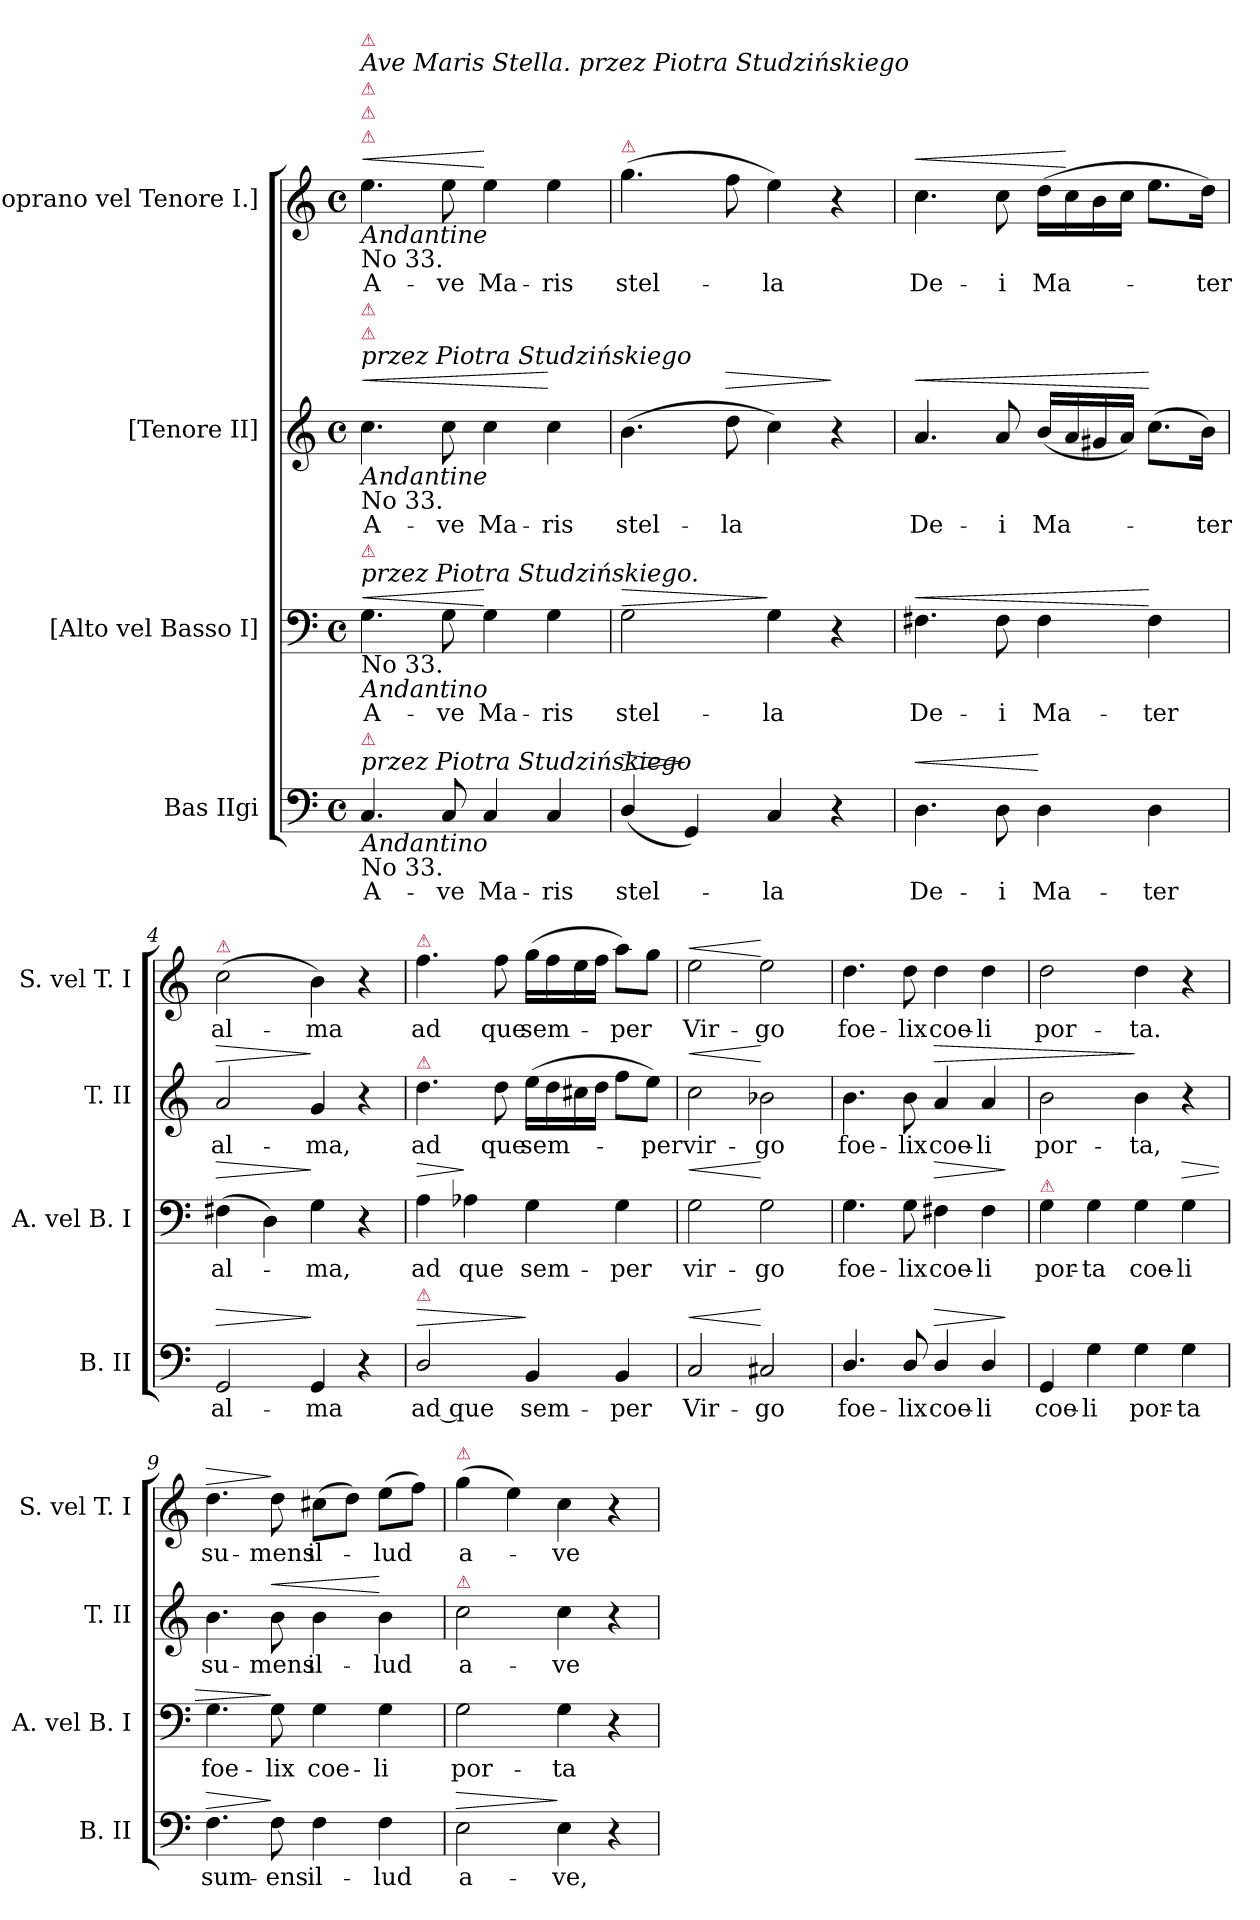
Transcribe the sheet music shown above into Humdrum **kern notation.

**kern	**text	**dynam	**kern	**text	**dynam	**kern	**text	**dynam	**kern	**text	**dynam
*part4	*part4	*part4	*part3	*part3	*part3	*part2	*part2	*part2	*part1	*part1	*part1
*staff4	*staff4	*staff4	*staff3	*staff3	*staff3	*staff2	*staff2	*staff2	*staff1	*staff1	*staff1
*I"Bas IIgi	*	*	*I"[Alto vel Basso I]	*	*	*I"[Tenore II]	*	*	*I"[Soprano vel Tenore I.]	*	*
*I'B. II	*	*	*I'A. vel B. I	*	*	*I'T. II	*	*	*I'S. vel T. I	*	*
*clefF4	*	*	*clefF4	*	*	*clefG2	*	*	*clefG2	*	*
*	*	*	*	*	*	*ITrd7c12	*	*	*	*	*
*k[]	*	*	*k[]	*	*	*k[]	*	*	*k[]	*	*
*M4/4	*	*	*M4/4	*	*	*M4/4	*	*	*M4/4	*	*
*met(c)	*	*	*met(c)	*	*	*met(c)	*	*	*met(c)	*	*
=1	=1	=1	=1	=1	=1	=1	=1	=1	=1	=1	=1
!	!	!	!	!	!	!	!	!	!LO:TX:a:color=crimson:t=⚠	!	!
!	!	!	!	!	!	!	!	!	!LO:TX:a:color=crimson:t=⚠	!	!
!	!	!	!	!	!	!	!	!	!LO:TX:a:color=crimson:t=⚠	!	!
!	!	!	!	!	!	!	!	!	!LO:TX:a:i:t=Ave Maris Stella. przez Piotra Studzińskiego	!	!
!	!	!	!	!	!	!	!	!	!LO:TX:a:color=crimson:t=⚠	!	!
!	!	!	!	!	!	!	!	!	!LO:TX:b:i:t=Andantine	!	!
!	!	!	!	!	!	!	!	!	!LO:TX:b:t=No 33.	!	!
!	!	!	!	!	!	!LO:TX:a:i:t=przez Piotra Studzińskiego	!	!	!	!	!
!	!	!	!	!	!	!LO:TX:a:color=crimson:t=⚠	!	!	!	!	!
!	!	!	!	!	!	!LO:TX:b:i:t=Andantine	!	!	!	!	!
!	!	!	!	!	!	!LO:TX:b:t=No 33.	!	!	!	!	!
!	!	!	!	!	!	!LO:TX:a:color=crimson:t=⚠	!	!	!	!	!
!	!	!	!LO:TX:a:i:t=przez Piotra Studzińskiego.	!	!	!	!	!	!	!	!
!	!	!	!LO:TX:a:color=crimson:t=⚠	!	!	!	!	!	!	!	!
!	!	!	!LO:TX:b:t=No 33.	!	!	!	!	!	!	!	!
!	!	!	!LO:TX:b:i:t=Andantino	!	!	!	!	!	!	!	!
!LO:TX:a:i:t=przez Piotra Studzińskiego	!	!	!	!	!	!	!	!	!	!	!
!LO:TX:b:i:t=Andantino	!	!	!	!	!	!	!	!	!	!	!
!LO:TX:b:t=No 33.	!	!	!	!	!	!	!	!	!	!	!
!LO:TX:a:color=crimson:t=⚠	!	!	!	!	!	!	!	!	!	!	!
!	!	!	!	!	!LO:HP:a	!	!	!LO:HP:a	!	!	!LO:HP:a
4.C/	A-	.	4.G\	A-	<	4.c\	A-	<	4.ee\	A-	<
8C/	-ve	.	8G\	-ve	.	8c\	-ve	.	8ee\	-ve	.
4C/	Ma-	.	4G\	Ma-	[	4c\	Ma-	.	4ee\	Ma-	[
4C/	-ris	.	4G\	-ris	.	4c\	-ris	[	4ee\	-ris	.
=2	=2	=2	=2	=2	=2	=2	=2	=2	=2	=2	=2
!	!	!	!	!	!	!	!	!	!LO:TX:a:color=crimson:t=⚠	!	!
!	!	!LO:HP:a	!	!	!LO:HP:a	!	!	!	!	!	!
(4D/	stel-	>	2G\	stel-	>	(4.B\	stel-	.	(4.gg\	stel-	.
4GG/)	.	]	.	.	.	.	.	.	.	.	.
!	!	!	!	!	!	!	!	!LO:HP:a	!	!	!
.	.	.	.	.	.	8d\	-la	>	8ff\	.	.
4C/	-la	.	4G\	-la	]	4c\)	.	.	4ee\)	-la	.
4r	.	.	4r	.	.	4r	.	]	4r	.	.
=3	=3	=3	=3	=3	=3	=3	=3	=3	=3	=3	=3
!	!	!LO:HP:a	!	!	!LO:HP:a	!	!	!LO:HP:a	!	!	!LO:HP:a
4.D\	De-	<	4.F#X\	De-	<	4.A/	De-	<	4.cc\	De-	<
8D\	-i	.	8F#\	-i	.	8A/	-i	.	8cc\	-i	.
4D\	Ma-	[	4F#\	Ma-	.	(16B/LL	Ma-	.	(16dd\LL	Ma-	.
.	.	.	.	.	.	16A/	.	.	16cc\	.	[
.	.	.	.	.	.	16G#X/	.	.	16b\	.	.
.	.	.	.	.	.	16A/JJ)	.	.	16cc\JJ	.	.
4D\	-ter	.	4F#\	-ter	[	(8.c\L	.	[	8.ee\L	.	.
.	.	.	.	.	.	16B\Jk)	-ter	.	16dd\Jk)	-ter	.
=4	=4	=4	=4	=4	=4	=4	=4	=4	=4	=4	=4
!	!	!	!	!	!	!	!	!	!LO:TX:a:color=crimson:t=⚠	!	!
!	!	!LO:HP:a	!	!	!LO:HP:a	!	!	!LO:HP:a	!	!	!
2GG/	al-	>	(4F#X\	al-	>	2A/	al-	>	(2cc\	al-	.
.	.	.	4D\)	.	.	.	.	.	.	.	.
4GG/	-ma	]	4G\	-ma,	]	4G/	-ma,	]	4b\)	-ma	.
4r	.	.	4r	.	.	4r	.	.	4r	.	.
=5	=5	=5	=5	=5	=5	=5	=5	=5	=5	=5	=5
!	!	!	!	!	!	!	!	!	!LO:TX:a:color=crimson:t=⚠	!	!
!	!	!	!	!	!	!LO:TX:a:color=crimson:t=⚠	!	!	!	!	!
!LO:TX:a:color=crimson:t=⚠	!	!	!	!	!	!	!	!	!	!	!
!	!	!LO:HP:a	!	!	!LO:HP:a	!	!	!	!	!	!
2D/	ad que	>	4A\	ad	>	4.d\	ad	.	4.ff\	ad	.
.	.	.	4A-X\	que	]	.	.	.	.	.	.
.	.	.	.	.	.	8d\	que	.	8ff\	que	.
4BB/	sem-	]	4G\	sem-	.	(16e\LL	sem-	.	(16gg\LL	sem-	.
.	.	.	.	.	.	16d\	.	.	16ff\	.	.
.	.	.	.	.	.	16c#X\	.	.	16ee\	.	.
.	.	.	.	.	.	16d\JJ	.	.	16ff\JJ	.	.
4BB/	-per	.	4G\	-per	.	8f\L	.	.	8aa\L)	-per	.
.	.	.	.	.	.	8e\J)	-per	.	8gg\J	.	.
=6	=6	=6	=6	=6	=6	=6	=6	=6	=6	=6	=6
!	!	!LO:HP:a	!	!	!LO:HP:a	!	!	!LO:HP:a	!	!	!LO:HP:a
2C/	Vir-	<	2G\	vir-	<	2c\	vir-	<	2ee\	Vir-	<
2C#X/	-go	[	2G\	-go	[	2B-X\	-go	[	2ee\	-go	[
=7	=7	=7	=7	=7	=7	=7	=7	=7	=7	=7	=7
4.D/	foe-	.	4.G\	foe-	.	4.B\	foe-	.	4.dd\	foe-	.
8D/	-lix	.	8G\	-lix	.	8B\	-lix	.	8dd\	-lix	.
!	!	!LO:HP:a	!	!	!LO:HP:a	!	!	!LO:HP:a	!	!	!
4D/	coe-	>	4F#X\	coe-	>	4A/	coe-	>	4dd\	coe-	.
4D/	-li	.	4F#\	-li	.	4A/	-li	.	4dd\	-li	.
.	.	]	.	.	]	.	.	.	.	.	.
=8	=8	=8	=8	=8	=8	=8	=8	=8	=8	=8	=8
!	!	!	!LO:TX:a:color=crimson:t=⚠	!	!	!	!	!	!	!	!
4GG/	coe-	.	4G\	por-	.	2B\	por-	.	2dd\	por-	.
4G\	-li	.	4G\	-ta	.	.	.	.	.	.	.
4G\	por-	.	4G\	coe-	.	4B\	-ta,	]	4dd\	-ta.	.
!	!	!	!	!	!LO:HP:a	!	!	!	!	!	!
4G\	-ta	.	4G\	-li	>	4r	.	.	4r	.	.
=9	=9	=9	=9	=9	=9	=9	=9	=9	=9	=9	=9
!	!	!LO:HP:a	!	!	!	!	!	!	!	!	!LO:HP:a
4.F\	sum-	>	4.G\	foe-	.	4.B\	su-	.	4.dd\	su-	>
!	!	!	!	!	!	!	!	!LO:HP:a	!	!	!
8F\	-ens	]	8G\	-lix	]	8B\	-mens	<	8dd\	-mens	]
4F\	il-	.	4G\	coe-	.	4B\	il-	.	(8cc#X\L	il-	.
.	.	.	.	.	.	.	.	.	8dd\J)	.	.
4F\	-lud	.	4G\	-li	.	4B\	-lud	[	(8ee\L	-lud	.
.	.	.	.	.	.	.	.	.	8ff\J)	.	.
=10	=10	=10	=10	=10	=10	=10	=10	=10	=10	=10	=10
!	!	!	!	!	!	!	!	!	!LO:TX:a:color=crimson:t=⚠	!	!
!	!	!	!	!	!	!LO:TX:a:color=crimson:t=⚠	!	!	!	!	!
!	!	!LO:HP:a	!	!	!	!	!	!	!	!	!
2E\	a-	>	2G\	por-	.	2c\	a-	.	(4gg\	a-	.
.	.	.	.	.	.	.	.	.	4ee\)	.	.
4E\	-ve,	]	4G\	-ta	.	4c\	-ve	.	4cc\	-ve	.
4r	.	.	4r	.	.	4r	.	.	4r	.	.
=	=	=	=	=	=	=	=	=	=	=	=
*-	*-	*-	*-	*-	*-	*-	*-	*-	*-	*-	*-
